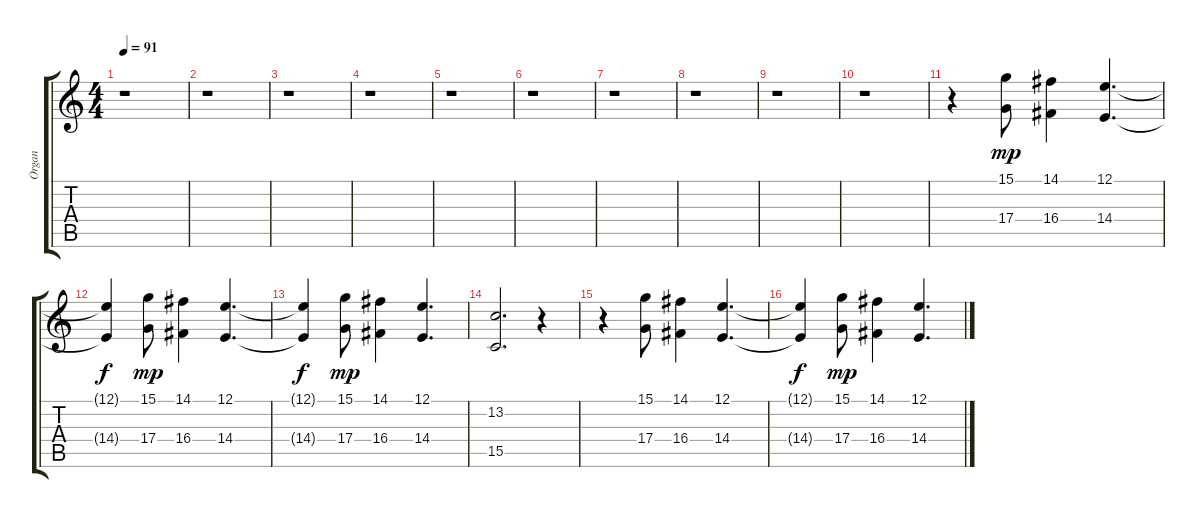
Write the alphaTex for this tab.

\track ("Organ" "Organ") {instrument churchorgan}
\staff {score tabs}
\tuning (E4 B3 G3 D3 A2 E2) {hide}
\ts (4 4)
\tempo 91
\clef g2
\ks c
r.1{dy mp} |
r.1 |
r.1 |
r.1 |
r.1 |
r.1 |
r.1 |
r.1 |
r.1 |
r.1 |
r.4 (15.1 17.4).8 (14.1 16.4).4 (12.1 14.4).4{d} |
(12.1{t} 14.4{t}).4{dy f} (15.1 17.4).8{dy mp} (14.1 16.4).4 (12.1 14.4).4{d} |
(12.1{t} 14.4{t}).4{dy f} (15.1 17.4).8{dy mp} (14.1 16.4).4 (12.1 14.4).4{d} |
(13.2 15.5).2{d} r.4 |
r.4 (15.1 17.4).8 (14.1 16.4).4 (12.1 14.4).4{d} |
(12.1{t} 14.4{t}).4{dy f} (15.1 17.4).8{dy mp} (14.1 16.4).4 (12.1 14.4).4{d}
